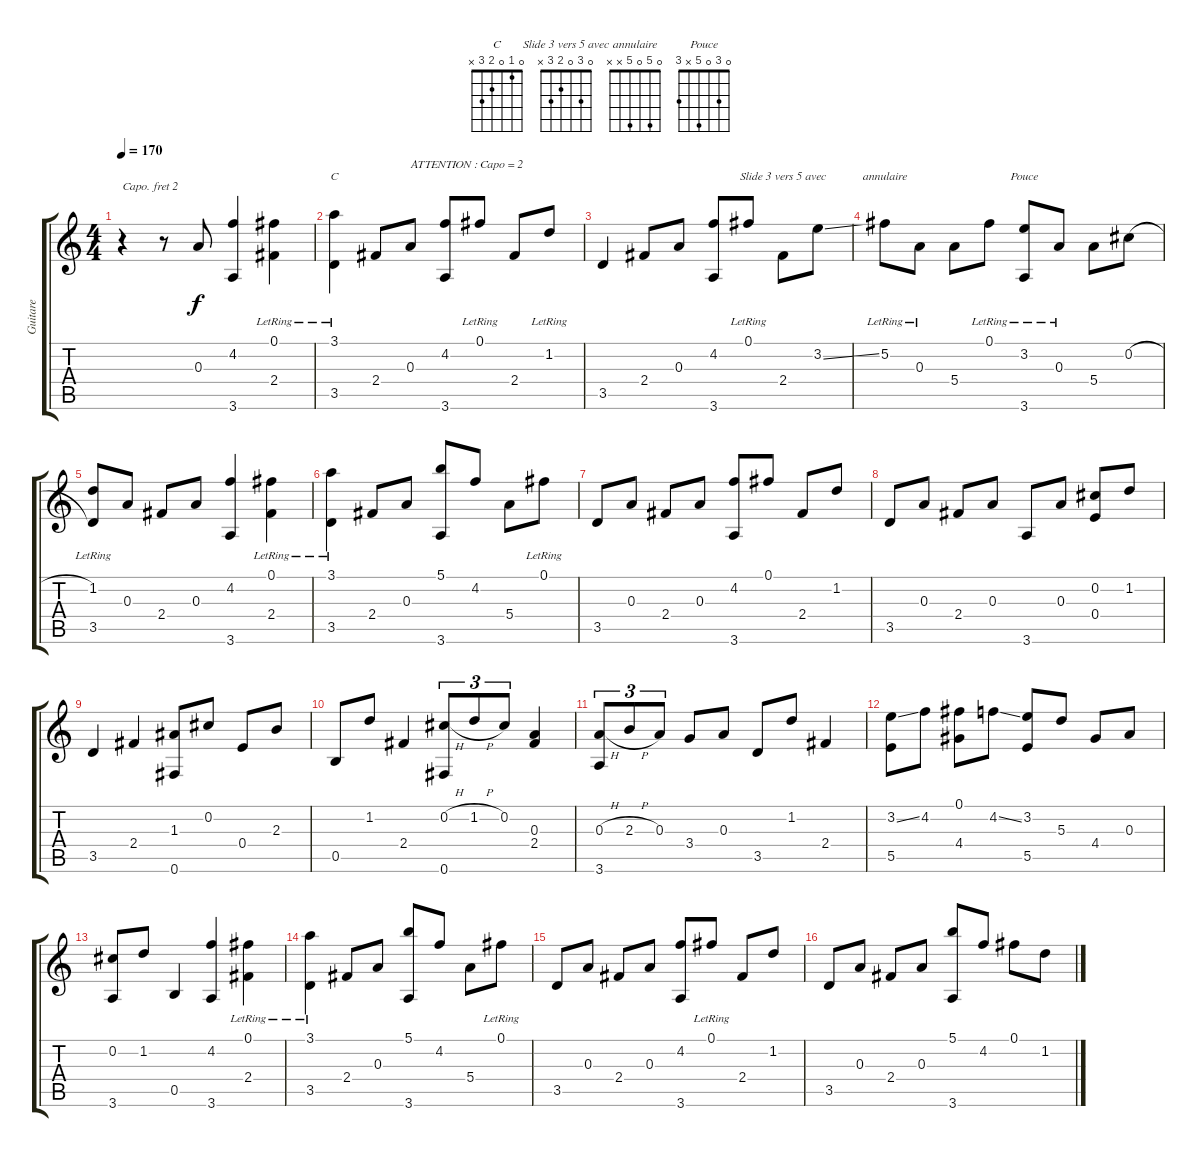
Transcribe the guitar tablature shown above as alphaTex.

\track ("Guitare" "Guitare") {instrument acousticguitarsteel}
\staff {score tabs}
\capo 2
\tuning (E4 B3 G3 D3 A2 E2) {hide}
\chord ("C" 0 1 0 2 3 x)
\chord ("Slide 3 vers 5 avec " 0 3 0 2 3 x)
\chord ("annulaire" 0 5 0 5 x x)
\chord ("Pouce" 0 3 0 5 x 3)
\ts (4 4)
\tempo 170
\clef g2
\ks c
r.4{dy f instrument acousticguitarsteel} r.8 0.3.8 (4.2 3.6).4 (0.1{lr} 2.4).4 |
(3.1{lr} 3.5).4{ch "C"} 2.4.8 0.3.8{txt "ATTENTION : Capo = 2"} (4.2 3.6).8 0.1{lr}.8 2.4.8 1.2{lr}.8 |
3.5.4 2.4.8 0.3.8 (4.2 3.6).8 0.1{lr}.8 2.4.8{ch "Slide 3 vers 5 avec "} 3.2{ss}.8 |
5.2{lr}.8{ch "annulaire"} 0.3{lr}.8 5.4.8 0.1{lr}.8 (3.2{lr} 3.6).8{ch "Pouce"} 0.3{lr}.8 5.4.8 0.2{h}.8 |
(1.2{lr} 3.5).8 0.3.8 2.4.8 0.3.8 (4.2 3.6).4 (0.1{lr} 2.4).4 |
(3.1{lr} 3.5).4 2.4.8 0.3.8 (5.1 3.6).8 4.2.8 5.4.8 0.1{lr}.8 |
3.5.8 0.3.8 2.4.8 0.3.8 (4.2 3.6).8 0.1.8 2.4.8 1.2.8 |
3.5.8 0.3.8 2.4.8 0.3.8 3.6.8 0.3.8 (0.2 0.4).8 1.2.8 |
3.5.4 2.4.4 (1.3 0.6).8 0.2.8 0.4.8 2.3.8 |
0.5.8 1.2.8 2.4.4 (0.2{h} 0.6).8{tu (3 2)} 1.2{h}.8{tu (3 2)} 0.2.8{tu (3 2)} (0.3 2.4).4 |
(0.3{h} 3.6).8{tu (3 2)} 2.3{h}.8{tu (3 2)} 0.3.8{tu (3 2)} 3.4.8 0.3.8 3.5.8 1.2.8 2.4.4 |
(3.2{ss} 5.5).8 4.2.8 (0.1 4.4).8 4.2{ss}.8 (3.2 5.5).8 5.3.8 4.4.8 0.3.8 |
(0.2 3.6).8 1.2.8 0.5.4 (4.2 3.6).4 (0.1{lr} 2.4).4 |
(3.1{lr} 3.5).4 2.4.8 0.3.8 (5.1 3.6).8 4.2.8 5.4.8 0.1{lr}.8 |
3.5.8 0.3.8 2.4.8 0.3.8 (4.2 3.6).8 0.1{lr}.8 2.4.8 1.2.8 |
3.5.8 0.3.8 2.4.8 0.3.8 (5.1 3.6).8 4.2.8 0.1.8 1.2.8
